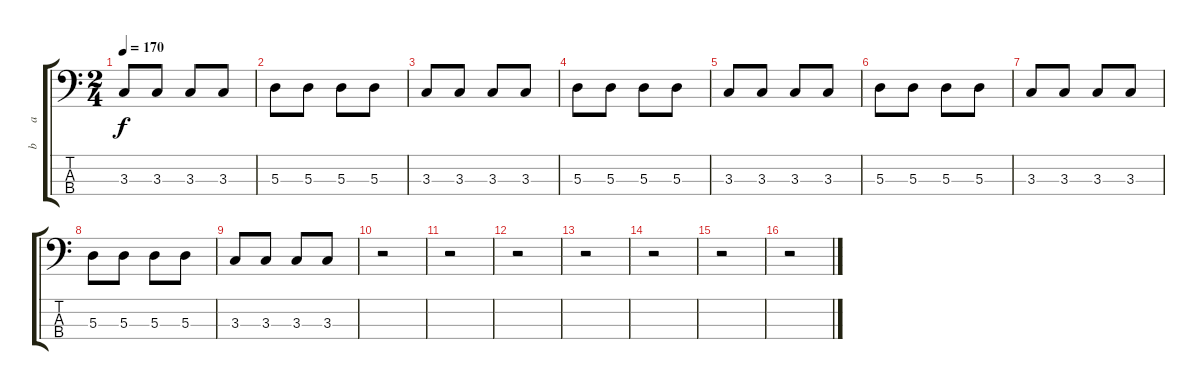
\track ("b       a       s      s" "b       a ") {instrument electricbassfinger}
\staff {score tabs}
\tuning (G2 D2 A1 E1) {hide}
\ts (2 4)
\tempo 170
\clef f4
\ks c
3.3.8{dy f} 3.3.8 3.3.8 3.3.8 |
5.3.8 5.3.8 5.3.8 5.3.8 |
3.3.8 3.3.8 3.3.8 3.3.8 |
5.3.8 5.3.8 5.3.8 5.3.8 |
3.3.8 3.3.8 3.3.8 3.3.8 |
5.3.8 5.3.8 5.3.8 5.3.8 |
3.3.8 3.3.8 3.3.8 3.3.8 |
5.3.8 5.3.8 5.3.8 5.3.8 |
3.3.8 3.3.8 3.3.8 3.3.8 |
r.2 |
r.2 |
r.2 |
r.2 |
r.2 |
r.2 |
r.2
